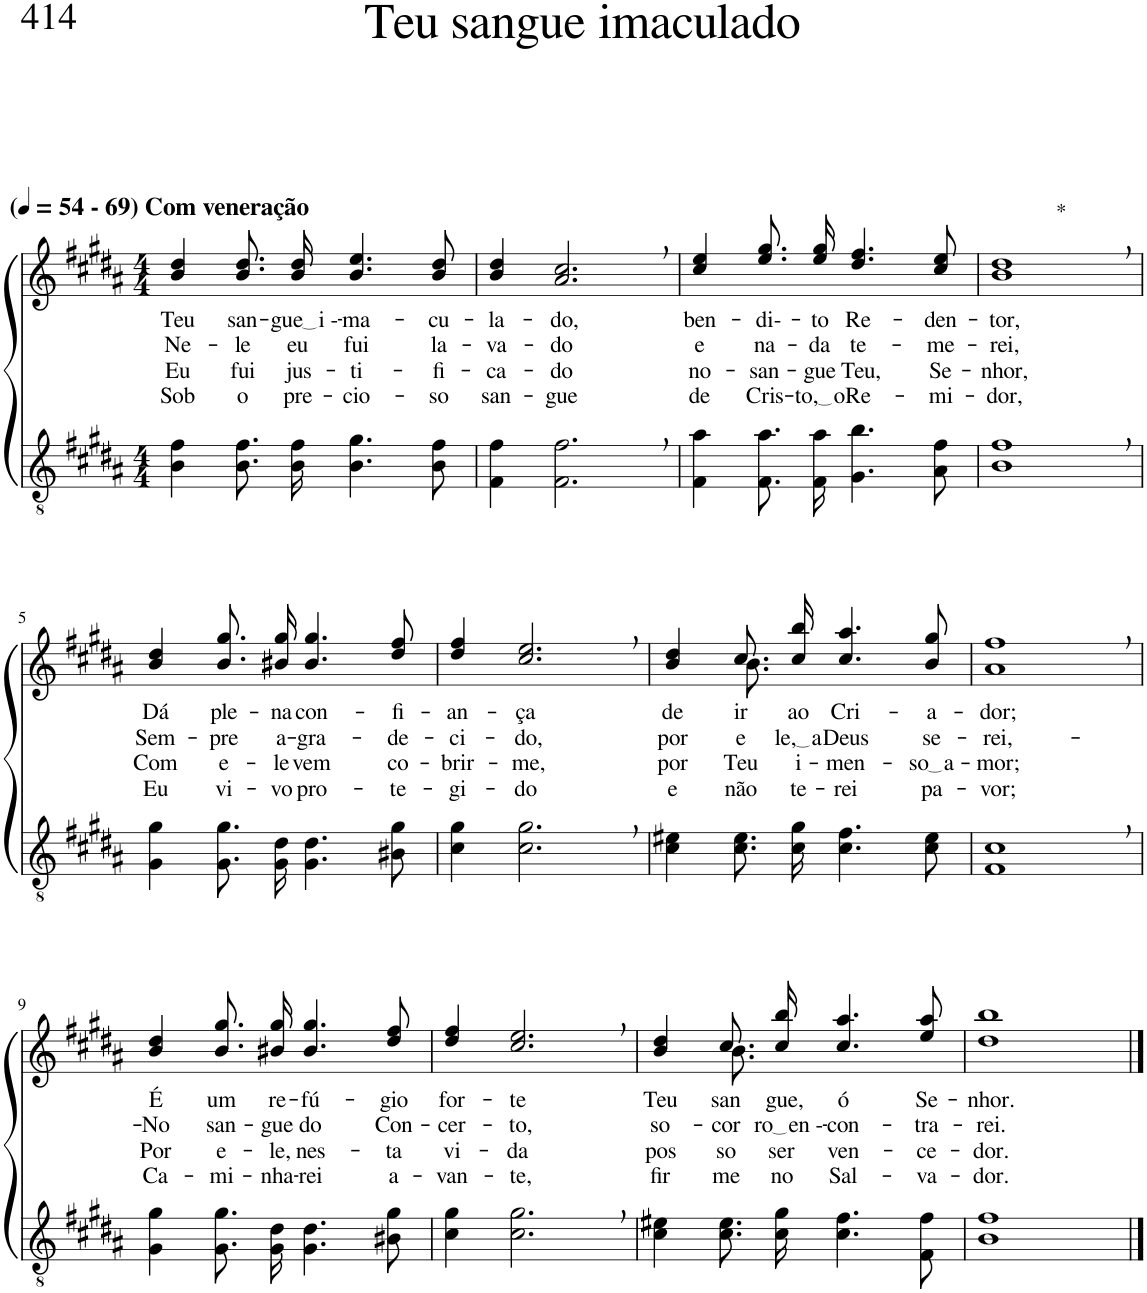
**kern	**kern	**text	**text	**text	**text
*part2	*part1	*part1	*part1	*part1	*part1
*staff2	*staff1	*staff1	*staff1	*staff1	*staff1
*I"Parte III e IV	*I"Parte I e II	*	*	*	*
*clefGv2	*clefG2	*	*	*	*
*Trd5c9	*Trd5c9	*	*	*	*
*k[f#c#g#d#a#]	*k[f#c#g#d#a#]	*	*	*	*
*M4/4	*M4/4	*	*	*	*
*MM54	*MM54	*	*	*	*
=1	=1	=1	=1	=1	=1
!	!LO:TX:a:B:t=(	!	!	!	!
!	!LO:TX:a:B:t=- 69) Com veneração	!	!	!	!
!	!	!LO:LY:b	!LO:LY:b	!LO:LY:b	!LO:LY:b
4B\ 4f#\	4b/ 4dd#/	Teu	Ne-	Eu	Sob
!	!	!LO:LY:b	!LO:LY:b	!LO:LY:b	!LO:LY:b
8.B\ 8.f#\L	8.b\ 8.dd#\L	san-	-le	fui	o
!	!	!LO:LY:b	!LO:LY:b	!LO:LY:b	!LO:LY:b
16B\ 16f#\Jk	16b\ 16dd#\Jk	gue i -	eu	jus-	pre-
!	!	!LO:LY:b	!LO:LY:b	!LO:LY:b	!LO:LY:b
4.B\ 4.g#\	4.b/ 4.ee/	-ma-	fui	-ti-	-cio-
!	!	!LO:LY:b	!LO:LY:b	!LO:LY:b	!LO:LY:b
8B\ 8f#\	8b/ 8dd#/	-cu-	la-	-fi-	-so
=2	=2	=2	=2	=2	=2
!	!	!LO:LY:b	!LO:LY:b	!LO:LY:b	!LO:LY:b
4F#\ 4f#\	4b/ 4dd#/	-la-	-va-	-ca-	san-
!	!	!LO:LY:b	!LO:LY:b	!LO:LY:b	!LO:LY:b
2.F#\, 2.f#\,	2.a#/, 2.cc#/,	-do,	-do	-do	-gue
=3	=3	=3	=3	=3	=3
!	!	!LO:LY:b	!LO:LY:b	!LO:LY:b	!LO:LY:b
4F#\ 4a#\	4cc#/ 4ee/	ben-	e	no-	de
!	!	!LO:LY:b	!LO:LY:b	!LO:LY:b	!LO:LY:b
8.F#\ 8.a#\L	8.ee\ 8.gg#\L	-di--	na-	-san-	Cris-
!	!	!LO:LY:b	!LO:LY:b	!LO:LY:b	!LO:LY:b
16F#\ 16a#\Jk	16ee\ 16gg#\Jk	-to	-da	-gue	to, o
!	!	!LO:LY:b	!LO:LY:b	!LO:LY:b	!LO:LY:b
4.G#\ 4.b\	4.dd#/ 4.ff#/	Re-	te-	Teu,	Re-
!	!	!LO:LY:b	!LO:LY:b	!LO:LY:b	!LO:LY:b
8A#\ 8f#\	8cc#/ 8ee/	-den-	-me-	Se-	-mi-
=4	=4	=4	=4	=4	=4
!	!LO:TX:a:t=*	!	!	!	!
!	!	!LO:LY:b	!LO:LY:b	!LO:LY:b	!LO:LY:b
1B, 1f#,	1b, 1dd#,	-tor,	-rei,	-nhor,	-dor,
!!LO:LB:g=z
=5	=5	=5	=5	=5	=5
!	!	!LO:LY:b	!LO:LY:b	!LO:LY:b	!LO:LY:b
4G#\ 4g#\	4b/ 4dd#/	Dá	Sem-	Com	Eu
!	!	!LO:LY:b	!LO:LY:b	!LO:LY:b	!LO:LY:b
8.G#\ 8.g#\L	8.b\ 8.gg#\L	ple-	-pre	e-	vi-
!	!	!LO:LY:b	!LO:LY:b	!LO:LY:b	!LO:LY:b
16G#\ 16d#\Jk	16b#X\ 16gg#\Jk	-na	a-	-le	-vo
!	!	!LO:LY:b	!LO:LY:b	!LO:LY:b	!LO:LY:b
4.G#\ 4.d#\	4.b#/ 4.gg#/	con-	-gra-	vem	pro-
!	!	!LO:LY:b	!LO:LY:b	!LO:LY:b	!LO:LY:b
8B#X\ 8g#\	8dd#/ 8ff#/	-fi-	-de-	co-	-te-
=6	=6	=6	=6	=6	=6
!	!	!LO:LY:b	!LO:LY:b	!LO:LY:b	!LO:LY:b
4c#\ 4g#\	4dd#/ 4ff#/	-an-	-ci-	-brir-	-gi-
!	!	!LO:LY:b	!LO:LY:b	!LO:LY:b	!LO:LY:b
2.c#\, 2.g#\,	2.cc#/, 2.ee/,	-ça	-do,	-me,	-do
=7	=7	=7	=7	=7	=7
!	!	!LO:LY:b	!LO:LY:b	!LO:LY:b	!LO:LY:b
*	*^	*	*	*	*
4c#\ 4e#X\	4b/ 4dd#/	4ryy	de	por	por	e
!	!	!	!LO:LY:b	!LO:LY:b	!LO:LY:b	!LO:LY:b
8.c#\ 8.e#\L	8.cc#\L	8.b\	ir	e-	Teu	não
!	!	!	!LO:LY:b	!LO:LY:b	!LO:LY:b	!LO:LY:b
16c#\ 16g#\Jk	16cc#\ 16bb\Jk	2ryy	ao	le, a	i-	te-
!	!	!	!LO:LY:b	!LO:LY:b	!LO:LY:b	!LO:LY:b
4.c#\ 4.f#\	4.cc#/ 4.aa#/	.	Cri-	Deus	-men-	-rei
!	!	!	!LO:LY:b	!LO:LY:b	!LO:LY:b	!LO:LY:b
8c#\ 8e#\	8b/ 8gg#/	.	-a-	se-	so a	pa-
.	.	16ryy	.	.	.	.
=8	=8	=8	=8	=8	=8	=8
!	!	!	!LO:LY:b	!LO:LY:b	!LO:LY:b	!LO:LY:b
*	*v	*v	*	*	*	*
1F#, 1c#,	1a#, 1ff#,	-dor;	-rei,-	-mor;	-vor;
!!LO:LB:g=z
=9	=9	=9	=9	=9	=9
!	!	!LO:LY:b	!LO:LY:b	!LO:LY:b	!LO:LY:b
4G#\ 4g#\	4b/ 4dd#/	É	-No	Por	Ca-
!	!	!LO:LY:b	!LO:LY:b	!LO:LY:b	!LO:LY:b
8.G#\ 8.g#\L	8.b\ 8.gg#\L	um	san-	e-	-mi-
!	!	!LO:LY:b	!LO:LY:b	!LO:LY:b	!LO:LY:b
16G#\ 16d#\Jk	16b#X\ 16gg#\Jk	re-	-gue	-le,	-nha-
!	!	!LO:LY:b	!LO:LY:b	!LO:LY:b	!LO:LY:b
4.G#\ 4.d#\	4.b#/ 4.gg#/	-fú-	do	nes-	-rei
!	!	!LO:LY:b	!LO:LY:b	!LO:LY:b	!LO:LY:b
8B#X\ 8g#\	8dd#/ 8ff#/	-gio	Con-	-ta	a-
=10	=10	=10	=10	=10	=10
!	!	!LO:LY:b	!LO:LY:b	!LO:LY:b	!LO:LY:b
4c#\ 4g#\	4dd#/ 4ff#/	for-	-cer-	vi-	-van-
!	!	!LO:LY:b	!LO:LY:b	!LO:LY:b	!LO:LY:b
2.c#\, 2.g#\,	2.cc#/, 2.ee/,	-te	-to,	-da	-te,
=11	=11	=11	=11	=11	=11
!	!	!LO:LY:b	!LO:LY:b	!LO:LY:b	!LO:LY:b
*	*^	*	*	*	*
4c#\ 4e#X\	4b/ 4dd#/	4ryy	Teu	so-	pos-	fir-
!	!	!	!LO:LY:b	!LO:LY:b	!LO:LY:b	!LO:LY:b
8.c#\ 8.e#\L	8.cc#\L	8.b\	san-	cor-	-so	-me
!	!	!	!LO:LY:b	!LO:LY:b	!LO:LY:b	!LO:LY:b
16c#\ 16g#\Jk	16cc#\ 16bb\Jk	2ryy	-gue,	ro en -	ser	no
!	!	!	!LO:LY:b	!LO:LY:b	!LO:LY:b	!LO:LY:b
4.c#\ 4.f#\	4.cc#/ 4.aa#/	.	ó	-con-	ven-	Sal-
!	!	!	!LO:LY:b	!LO:LY:b	!LO:LY:b	!LO:LY:b
8F#\ 8f#\	8ee/ 8aa#/	.	Se-	-tra-	-ce-	-va-
.	.	16ryy	.	.	.	.
=12	=12	=12	=12	=12	=12	=12
!	!	!	!LO:LY:b	!LO:LY:b	!LO:LY:b	!LO:LY:b
*	*v	*v	*	*	*	*
1B 1f#	1dd# 1bb	-nhor.	-rei.	-dor.	-dor.
==	==	==	==	==	==
*-	*-	*-	*-	*-	*-
